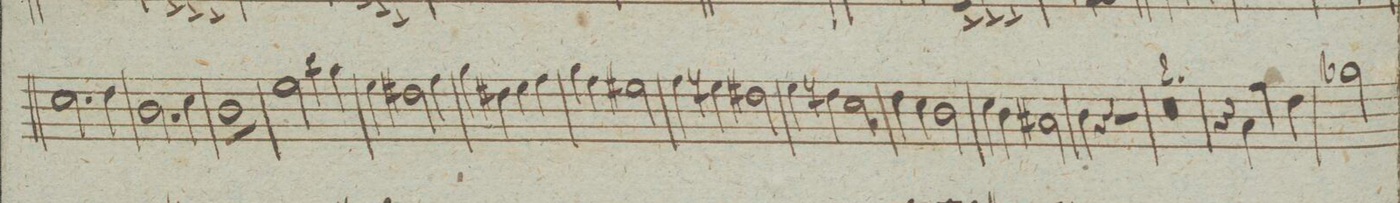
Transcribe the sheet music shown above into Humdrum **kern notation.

**kern	**dynam
*I"Baſso.	*
*clefF4	*
*k[]	*
*met(c|)	*
*M2/2	*
2.EE\	.
4FF\	.
=169	=169
2.DD\	.
4EE\	.
=170	=170
*tremolo	*
8DD\L	.
8DD\	.
8DD\	.
8DD\	.
8DD\	.
8DD\	.
8DD\	.
8DD\J	.
*Xtremolo	*
=171	=171
2GG\	.
4D\	.
4BB\	.
=172	=172
4GG\	.
2FF#X\	.
4AA\	.
=173	=173
4BB\	.
4FF#X\	.
4GG\	.
4AA\	.
=174	=174
4BB\	.
4AA\	.
2GG#X\	.
=175	=175
4AA\	.
4GGn\	.
2FF#X\	.
=176	=176
4GG\	.
4FFn\	.
2EE\	.
=177	=177
4FF\	.
4EE\	.
2DD\	.
=178	=178
4EE\	.
4DD\	.
2CC#X\	.
=179	=179
4DD\	.
4r	.
2r	.
=180	=180
0r	.
=181	=181
=182	=182
4r	.
4CC\	.
4AA\	.
4FF\	.
=183	=183
2BB-X\	.
*-	*-
